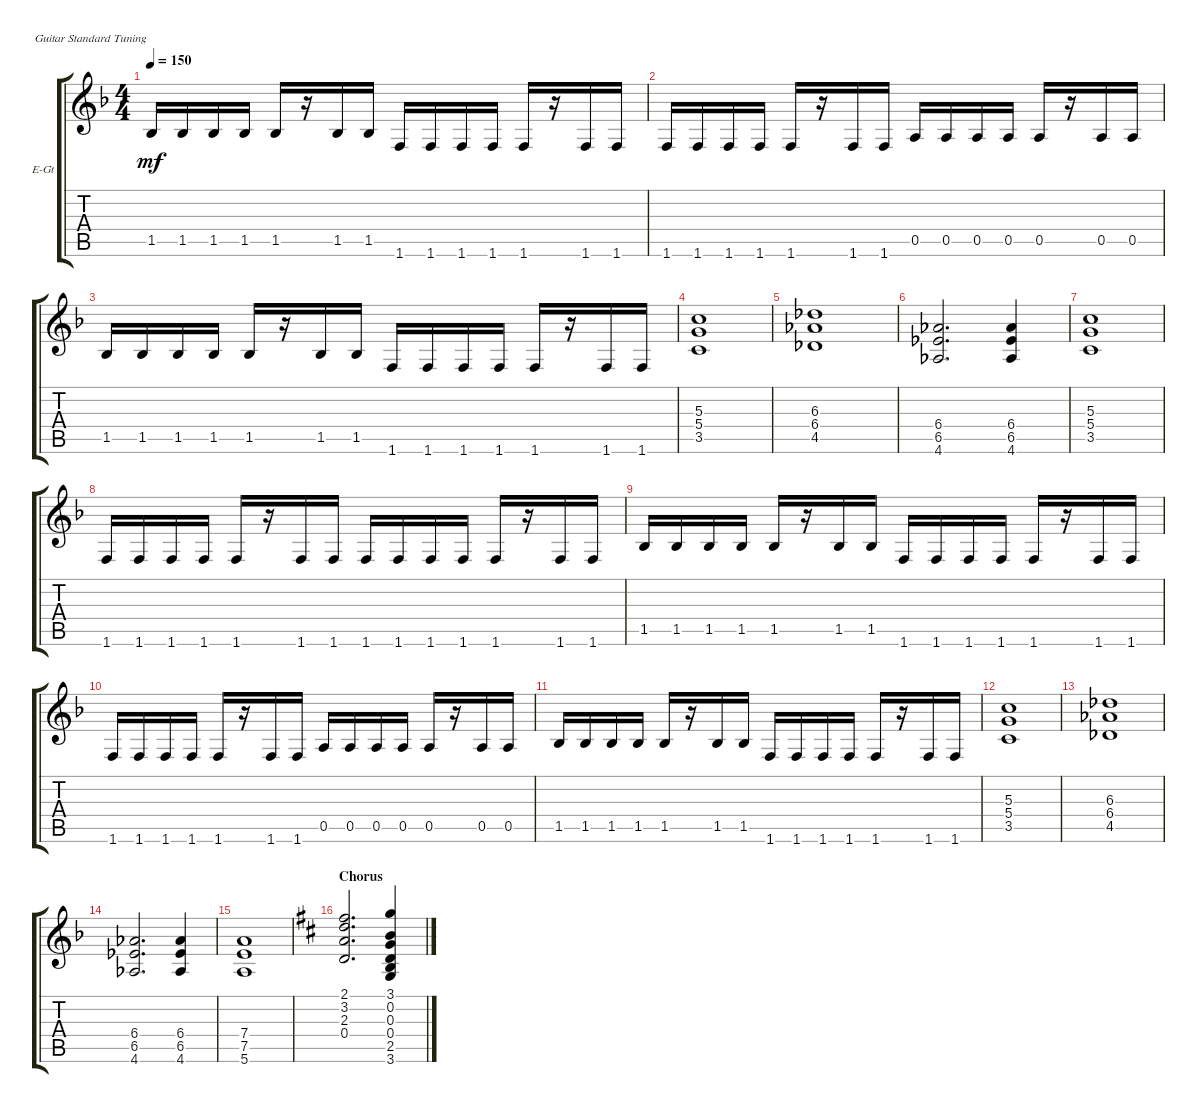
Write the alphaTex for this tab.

\defaultSystemsLayout 4
\bracketExtendMode groupsimilarinstruments
\firstSystemTrackNameOrientation horizontal
\otherSystemsTrackNameOrientation horizontal
\track ("Electric Guitar" "E-Gt") {instrument distortionguitar}
\staff {score tabs}
\tuning (E4 B3 G3 D3 A2 E2)
\ts (4 4)
\tempo 150
\clef g2
\ks f
1.5.16{dy mf} 1.5.16 1.5.16 1.5.16 1.5.16 r.16 1.5.16 1.5.16 1.6.16 1.6.16 1.6.16 1.6.16 1.6.16 r.16 1.6.16 1.6.16 |
1.6.16 1.6.16 1.6.16 1.6.16 1.6.16 r.16 1.6.16 1.6.16 0.5.16 0.5.16 0.5.16 0.5.16 0.5.16 r.16 0.5.16 0.5.16 |
1.5.16 1.5.16 1.5.16 1.5.16 1.5.16 r.16 1.5.16 1.5.16 1.6.16 1.6.16 1.6.16 1.6.16 1.6.16 r.16 1.6.16 1.6.16 |
(3.5 5.4 5.3).1 |
(4.5 6.4 6.3).1 |
(4.6 6.5 6.4).2{d} (6.4 6.5 4.6).4 |
(3.5 5.4 5.3).1 |
1.6.16 1.6.16 1.6.16 1.6.16 1.6.16 r.16 1.6.16 1.6.16 1.6.16 1.6.16 1.6.16 1.6.16 1.6.16 r.16 1.6.16 1.6.16 |
1.5.16 1.5.16 1.5.16 1.5.16 1.5.16 r.16 1.5.16 1.5.16 1.6.16 1.6.16 1.6.16 1.6.16 1.6.16 r.16 1.6.16 1.6.16 |
1.6.16 1.6.16 1.6.16 1.6.16 1.6.16 r.16 1.6.16 1.6.16 0.5.16 0.5.16 0.5.16 0.5.16 0.5.16 r.16 0.5.16 0.5.16 |
1.5.16 1.5.16 1.5.16 1.5.16 1.5.16 r.16 1.5.16 1.5.16 1.6.16 1.6.16 1.6.16 1.6.16 1.6.16 r.16 1.6.16 1.6.16 |
(3.5 5.4 5.3).1 |
(4.5 6.4 6.3).1 |
(4.6 6.5 6.4).2{d} (6.4 6.5 4.6).4 |
(5.6 7.5 7.4).1 |
\section ("" "Chorus")
\ks d
(2.1 3.2 2.3 0.4).2{d} (3.6 2.5 0.4 0.3 0.2 3.1).4
